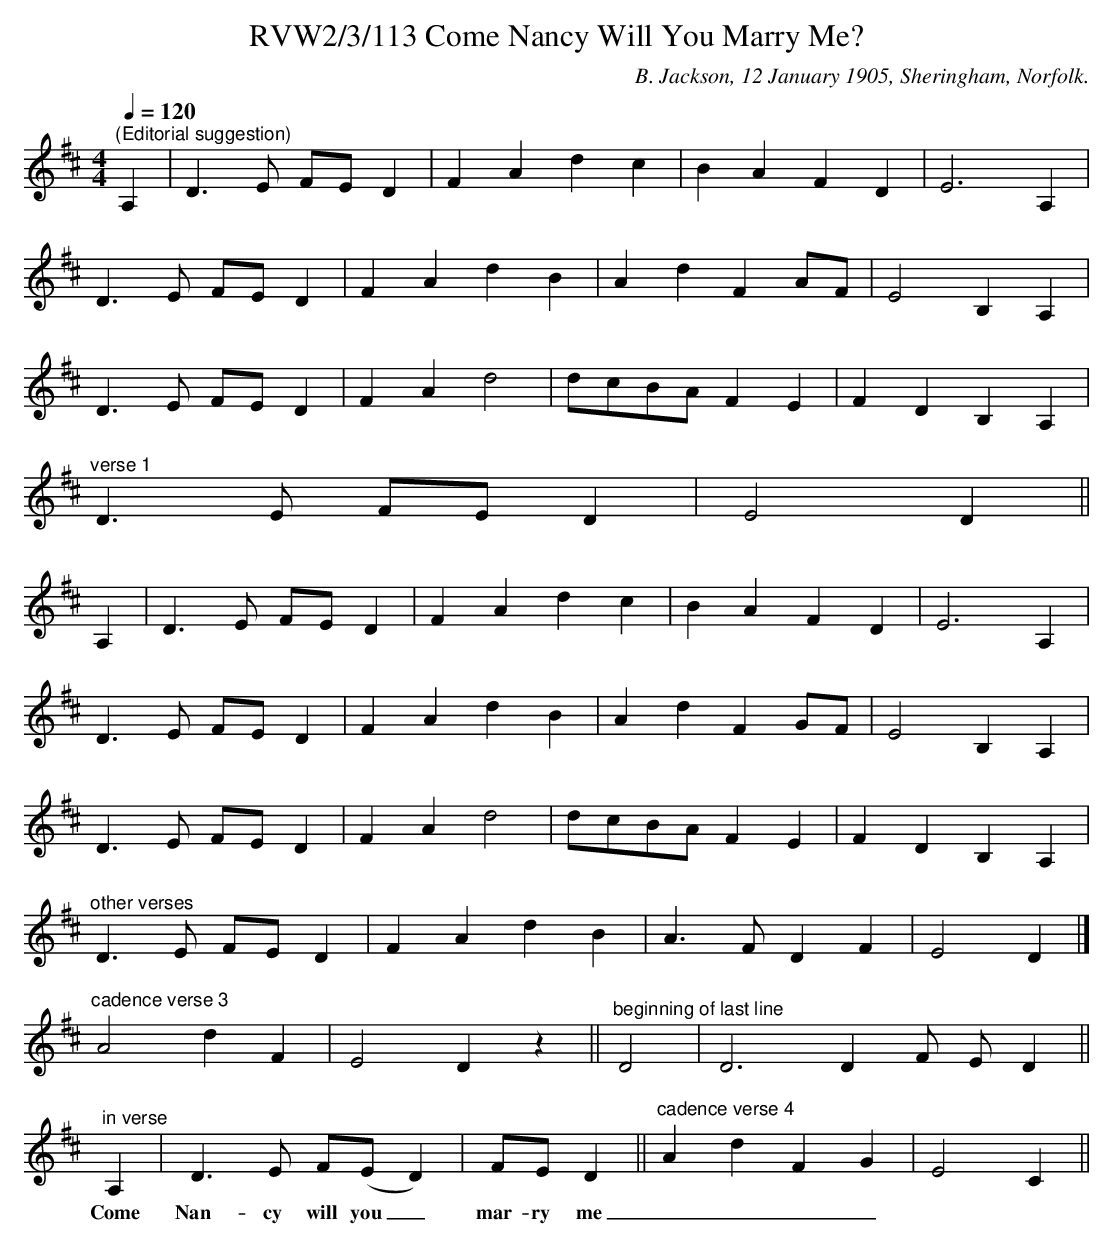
X:1
T:RVW2/3/113 Come Nancy Will You Marry Me?
C:B. Jackson, 12 January 1905, Sheringham, Norfolk.
L:1/4
Q:1/4=120
M:4/4
K:D
"^(Editorial suggestion)" A, | D3/2 E/ F/E/ D | F A d c | B A F D | E3 A, |$ D3/2 E/ F/E/ D |
w: ||||||
F A d B | A d F A/F/ | E2 B, A, |$ D3/2 E/ F/E/ D | F A d2 | d/c/B/A/ F E | F D B, A, |$
w: |||||||
"^verse 1" D3/2 E/ F/E/ D | E2 D ||$ A, | D3/2 E/ F/E/ D | F A d c | B A F D | E3 A, |$
w: |||||||
D3/2 E/ F/E/ D | F A d B | A d F G/F/ | E2 B, A, |$ D3/2 E/ F/E/ D | F A d2 | d/c/B/A/ F E |
w: |||||||
F D B, A, |$"^other verses" D3/2 E/ F/E/ D | F A d B | A3/2 F/ D F | E2 D |]$
w: |||||
"^cadence verse 3" A2 d F | E2 D z ||"^beginning of last line" D2 | D3 D F/ E/ D ||$
w: ||||
"^in verse" A, | D3/2 E/ F/(E/ D) | F/E/ D ||"^cadence verse 4" A d F G | E2 C ||
w: Come|Nan- cy will you _|mar- ry me|_ _ _ _||
